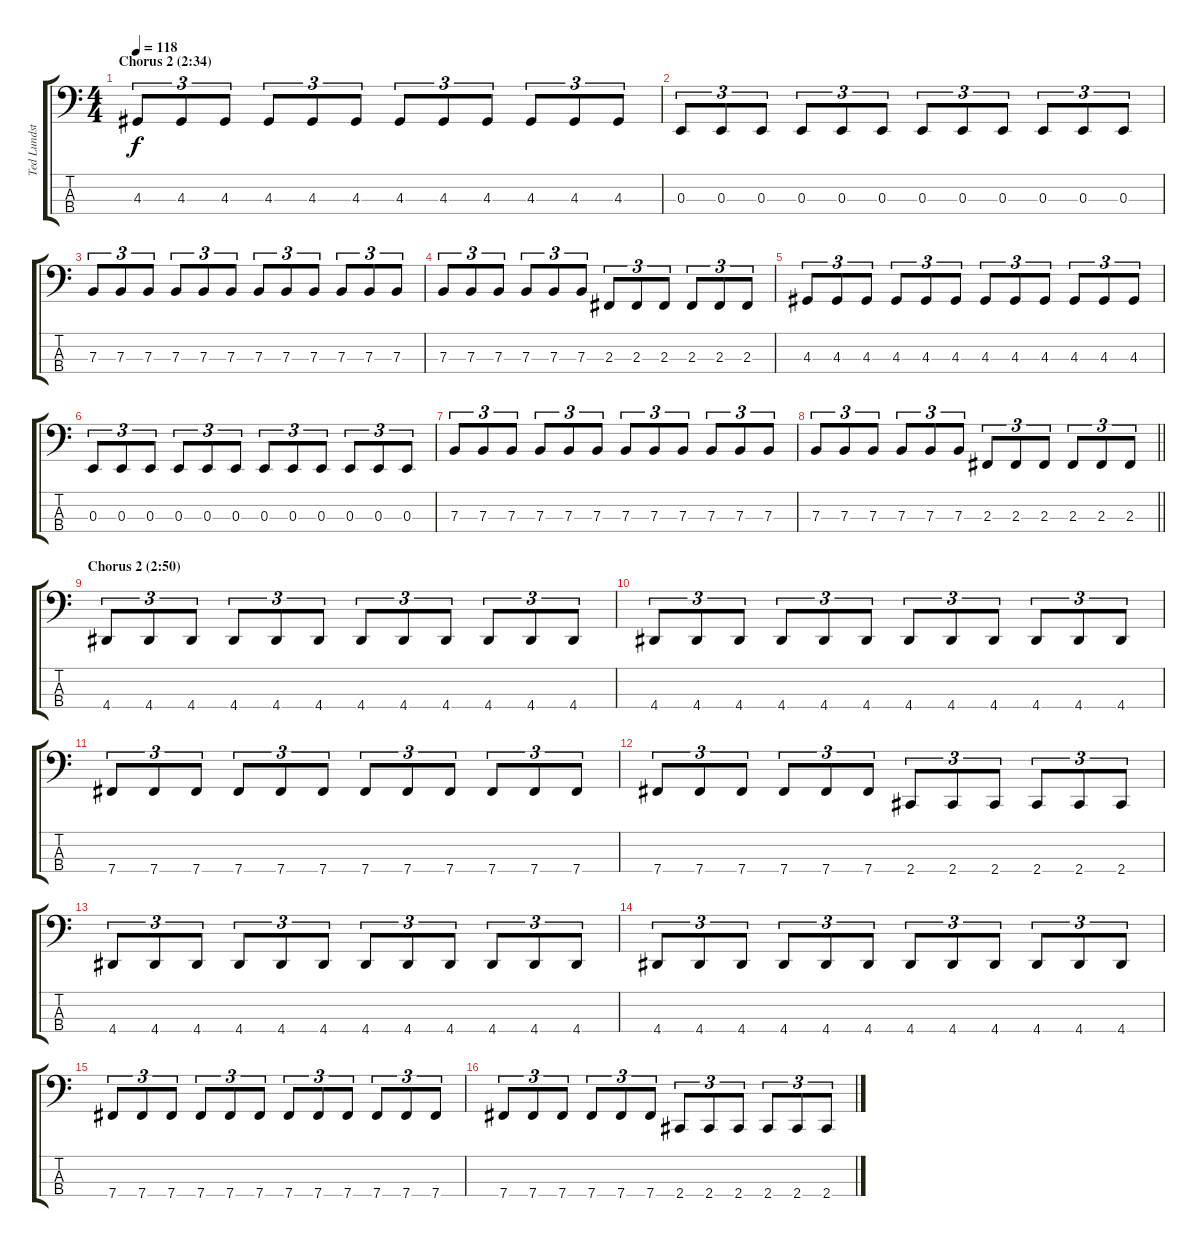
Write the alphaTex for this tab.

\track ("Ted Lundström" "Ted Lundst") {instrument electricbasspick}
\staff {score tabs}
\tuning (D2 A1 E1 B0) {hide}
\ts (4 4)
\section ("" "Chorus 2 (2:34)")
\tempo 118
\clef f4
\ks c
4.3.8{tu (3 2) dy f} 4.3.8{tu (3 2)} 4.3.8{tu (3 2)} 4.3.8{tu (3 2)} 4.3.8{tu (3 2)} 4.3.8{tu (3 2)} 4.3.8{tu (3 2)} 4.3.8{tu (3 2)} 4.3.8{tu (3 2)} 4.3.8{tu (3 2)} 4.3.8{tu (3 2)} 4.3.8{tu (3 2)} |
0.3.8{tu (3 2)} 0.3.8{tu (3 2)} 0.3.8{tu (3 2)} 0.3.8{tu (3 2)} 0.3.8{tu (3 2)} 0.3.8{tu (3 2)} 0.3.8{tu (3 2)} 0.3.8{tu (3 2)} 0.3.8{tu (3 2)} 0.3.8{tu (3 2)} 0.3.8{tu (3 2)} 0.3.8{tu (3 2)} |
7.3.8{tu (3 2)} 7.3.8{tu (3 2)} 7.3.8{tu (3 2)} 7.3.8{tu (3 2)} 7.3.8{tu (3 2)} 7.3.8{tu (3 2)} 7.3.8{tu (3 2)} 7.3.8{tu (3 2)} 7.3.8{tu (3 2)} 7.3.8{tu (3 2)} 7.3.8{tu (3 2)} 7.3.8{tu (3 2)} |
7.3.8{tu (3 2)} 7.3.8{tu (3 2)} 7.3.8{tu (3 2)} 7.3.8{tu (3 2)} 7.3.8{tu (3 2)} 7.3.8{tu (3 2)} 2.3.8{tu (3 2)} 2.3.8{tu (3 2)} 2.3.8{tu (3 2)} 2.3.8{tu (3 2)} 2.3.8{tu (3 2)} 2.3.8{tu (3 2)} |
4.3.8{tu (3 2)} 4.3.8{tu (3 2)} 4.3.8{tu (3 2)} 4.3.8{tu (3 2)} 4.3.8{tu (3 2)} 4.3.8{tu (3 2)} 4.3.8{tu (3 2)} 4.3.8{tu (3 2)} 4.3.8{tu (3 2)} 4.3.8{tu (3 2)} 4.3.8{tu (3 2)} 4.3.8{tu (3 2)} |
0.3.8{tu (3 2)} 0.3.8{tu (3 2)} 0.3.8{tu (3 2)} 0.3.8{tu (3 2)} 0.3.8{tu (3 2)} 0.3.8{tu (3 2)} 0.3.8{tu (3 2)} 0.3.8{tu (3 2)} 0.3.8{tu (3 2)} 0.3.8{tu (3 2)} 0.3.8{tu (3 2)} 0.3.8{tu (3 2)} |
7.3.8{tu (3 2)} 7.3.8{tu (3 2)} 7.3.8{tu (3 2)} 7.3.8{tu (3 2)} 7.3.8{tu (3 2)} 7.3.8{tu (3 2)} 7.3.8{tu (3 2)} 7.3.8{tu (3 2)} 7.3.8{tu (3 2)} 7.3.8{tu (3 2)} 7.3.8{tu (3 2)} 7.3.8{tu (3 2)} |
\barLineRight lightlight
7.3.8{tu (3 2)} 7.3.8{tu (3 2)} 7.3.8{tu (3 2)} 7.3.8{tu (3 2)} 7.3.8{tu (3 2)} 7.3.8{tu (3 2)} 2.3.8{tu (3 2)} 2.3.8{tu (3 2)} 2.3.8{tu (3 2)} 2.3.8{tu (3 2)} 2.3.8{tu (3 2)} 2.3.8{tu (3 2)} |
\section ("" "Chorus 2 (2:50)")
4.4.8{tu (3 2)} 4.4.8{tu (3 2)} 4.4.8{tu (3 2)} 4.4.8{tu (3 2)} 4.4.8{tu (3 2)} 4.4.8{tu (3 2)} 4.4.8{tu (3 2)} 4.4.8{tu (3 2)} 4.4.8{tu (3 2)} 4.4.8{tu (3 2)} 4.4.8{tu (3 2)} 4.4.8{tu (3 2)} |
4.4.8{tu (3 2)} 4.4.8{tu (3 2)} 4.4.8{tu (3 2)} 4.4.8{tu (3 2)} 4.4.8{tu (3 2)} 4.4.8{tu (3 2)} 4.4.8{tu (3 2)} 4.4.8{tu (3 2)} 4.4.8{tu (3 2)} 4.4.8{tu (3 2)} 4.4.8{tu (3 2)} 4.4.8{tu (3 2)} |
7.4.8{tu (3 2)} 7.4.8{tu (3 2)} 7.4.8{tu (3 2)} 7.4.8{tu (3 2)} 7.4.8{tu (3 2)} 7.4.8{tu (3 2)} 7.4.8{tu (3 2)} 7.4.8{tu (3 2)} 7.4.8{tu (3 2)} 7.4.8{tu (3 2)} 7.4.8{tu (3 2)} 7.4.8{tu (3 2)} |
7.4.8{tu (3 2)} 7.4.8{tu (3 2)} 7.4.8{tu (3 2)} 7.4.8{tu (3 2)} 7.4.8{tu (3 2)} 7.4.8{tu (3 2)} 2.4.8{tu (3 2)} 2.4.8{tu (3 2)} 2.4.8{tu (3 2)} 2.4.8{tu (3 2)} 2.4.8{tu (3 2)} 2.4.8{tu (3 2)} |
4.4.8{tu (3 2)} 4.4.8{tu (3 2)} 4.4.8{tu (3 2)} 4.4.8{tu (3 2)} 4.4.8{tu (3 2)} 4.4.8{tu (3 2)} 4.4.8{tu (3 2)} 4.4.8{tu (3 2)} 4.4.8{tu (3 2)} 4.4.8{tu (3 2)} 4.4.8{tu (3 2)} 4.4.8{tu (3 2)} |
4.4.8{tu (3 2)} 4.4.8{tu (3 2)} 4.4.8{tu (3 2)} 4.4.8{tu (3 2)} 4.4.8{tu (3 2)} 4.4.8{tu (3 2)} 4.4.8{tu (3 2)} 4.4.8{tu (3 2)} 4.4.8{tu (3 2)} 4.4.8{tu (3 2)} 4.4.8{tu (3 2)} 4.4.8{tu (3 2)} |
7.4.8{tu (3 2)} 7.4.8{tu (3 2)} 7.4.8{tu (3 2)} 7.4.8{tu (3 2)} 7.4.8{tu (3 2)} 7.4.8{tu (3 2)} 7.4.8{tu (3 2)} 7.4.8{tu (3 2)} 7.4.8{tu (3 2)} 7.4.8{tu (3 2)} 7.4.8{tu (3 2)} 7.4.8{tu (3 2)} |
7.4.8{tu (3 2)} 7.4.8{tu (3 2)} 7.4.8{tu (3 2)} 7.4.8{tu (3 2)} 7.4.8{tu (3 2)} 7.4.8{tu (3 2)} 2.4.8{tu (3 2)} 2.4.8{tu (3 2)} 2.4.8{tu (3 2)} 2.4.8{tu (3 2)} 2.4.8{tu (3 2)} 2.4.8{tu (3 2)}
